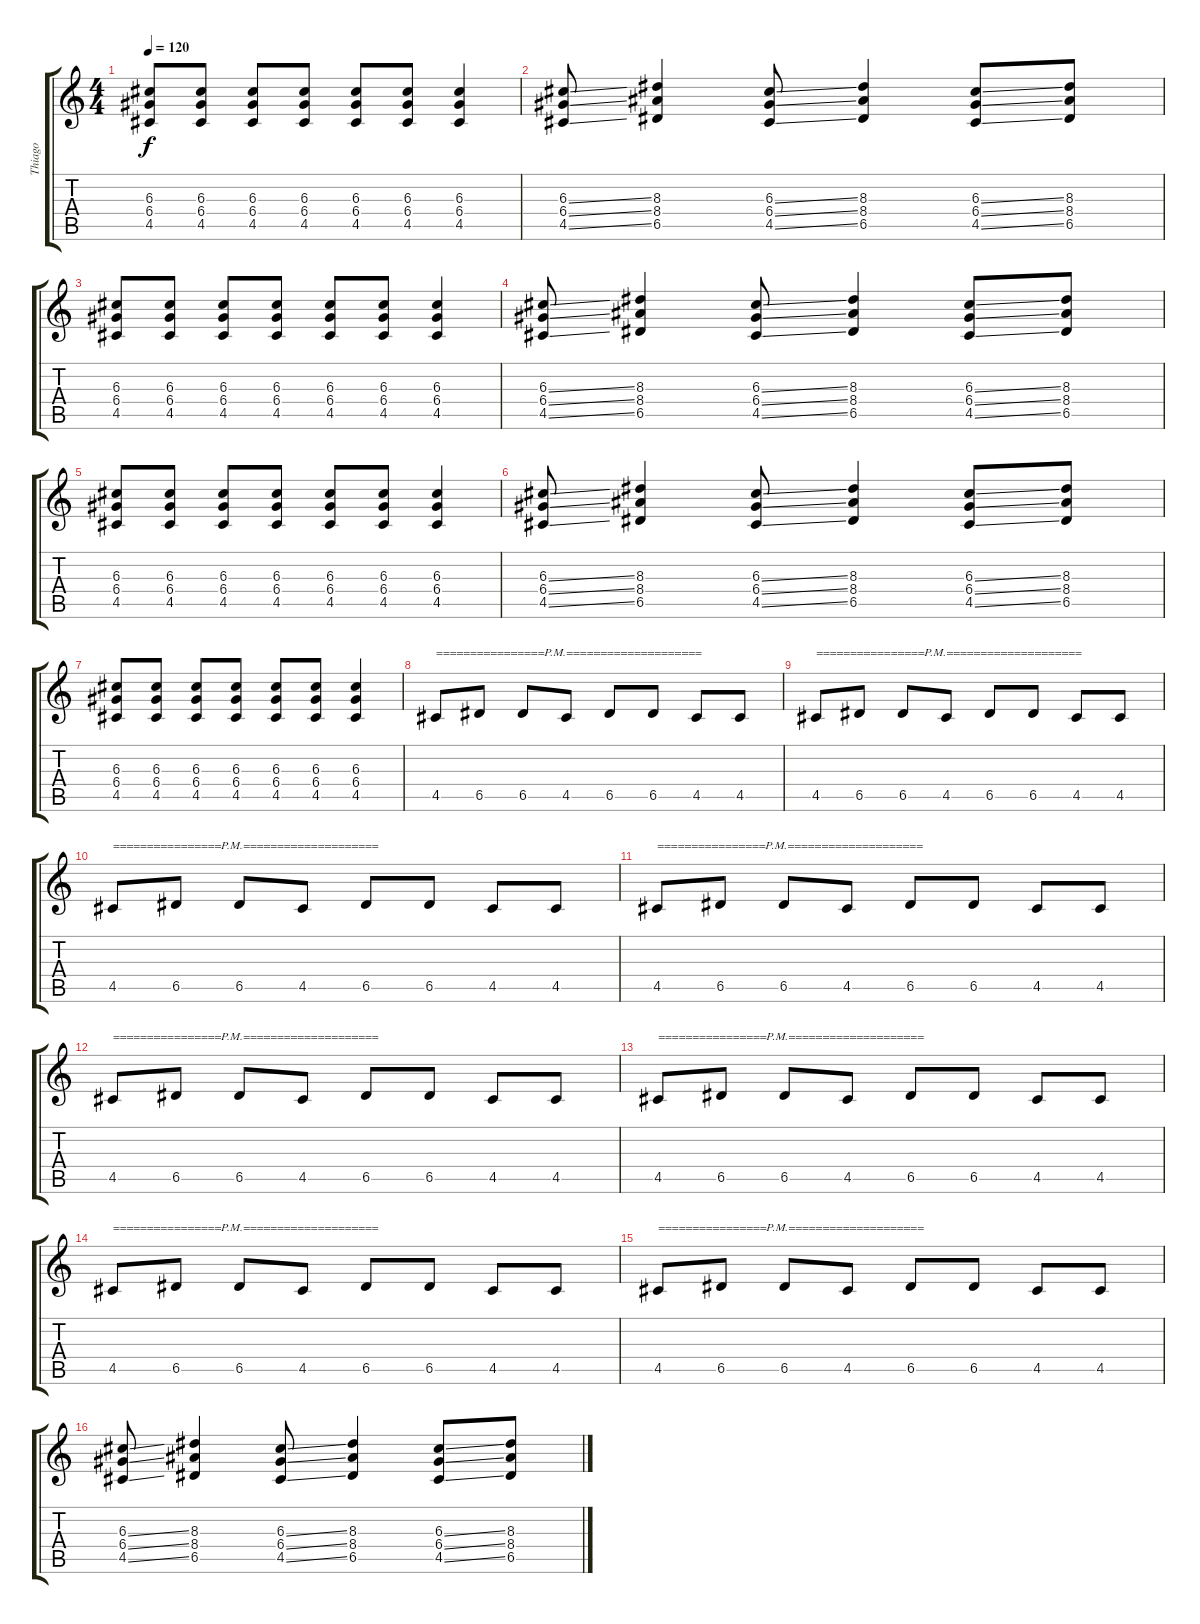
\track ("Thiago" "Thiago") {instrument overdrivenguitar}
\staff {score tabs}
\tuning (E4 B3 G3 D3 A2 E2) {hide}
\ts (4 4)
\tempo 120
\clef g2
\ks c
(6.3 6.4 4.5).8{dy f} (6.3 6.4 4.5).8 (6.3 6.4 4.5).8 (6.3 6.4 4.5).8 (6.3 6.4 4.5).8 (6.3 6.4 4.5).8 (6.3 6.4 4.5).4 |
(6.3{ss} 6.4{ss} 4.5{ss}).8 (8.3 8.4 6.5).4 (6.3{ss} 6.4{ss} 4.5{ss}).8 (8.3 8.4 6.5).4 (6.3{ss} 6.4{ss} 4.5{ss}).8 (8.3 8.4 6.5).8 |
(6.3 6.4 4.5).8 (6.3 6.4 4.5).8 (6.3 6.4 4.5).8 (6.3 6.4 4.5).8 (6.3 6.4 4.5).8 (6.3 6.4 4.5).8 (6.3 6.4 4.5).4 |
(6.3{ss} 6.4{ss} 4.5{ss}).8 (8.3 8.4 6.5).4 (6.3{ss} 6.4{ss} 4.5{ss}).8 (8.3 8.4 6.5).4 (6.3{ss} 6.4{ss} 4.5{ss}).8 (8.3 8.4 6.5).8 |
(6.3 6.4 4.5).8 (6.3 6.4 4.5).8 (6.3 6.4 4.5).8 (6.3 6.4 4.5).8 (6.3 6.4 4.5).8 (6.3 6.4 4.5).8 (6.3 6.4 4.5).4 |
(6.3{ss} 6.4{ss} 4.5{ss}).8 (8.3 8.4 6.5).4 (6.3{ss} 6.4{ss} 4.5{ss}).8 (8.3 8.4 6.5).4 (6.3{ss} 6.4{ss} 4.5{ss}).8 (8.3 8.4 6.5).8 |
(6.3 6.4 4.5).8 (6.3 6.4 4.5).8 (6.3 6.4 4.5).8 (6.3 6.4 4.5).8 (6.3 6.4 4.5).8 (6.3 6.4 4.5).8 (6.3 6.4 4.5).4 |
4.5.8{txt "================P.M.===================="} 6.5.8 6.5.8 4.5.8 6.5.8 6.5.8 4.5.8 4.5.8 |
4.5.8{txt "================P.M.===================="} 6.5.8 6.5.8 4.5.8 6.5.8 6.5.8 4.5.8 4.5.8 |
4.5.8{txt "================P.M.===================="} 6.5.8 6.5.8 4.5.8 6.5.8 6.5.8 4.5.8 4.5.8 |
4.5.8{txt "================P.M.===================="} 6.5.8 6.5.8 4.5.8 6.5.8 6.5.8 4.5.8 4.5.8 |
4.5.8{txt "================P.M.===================="} 6.5.8 6.5.8 4.5.8 6.5.8 6.5.8 4.5.8 4.5.8 |
4.5.8{txt "================P.M.===================="} 6.5.8 6.5.8 4.5.8 6.5.8 6.5.8 4.5.8 4.5.8 |
4.5.8{txt "================P.M.===================="} 6.5.8 6.5.8 4.5.8 6.5.8 6.5.8 4.5.8 4.5.8 |
4.5.8{txt "================P.M.===================="} 6.5.8 6.5.8 4.5.8 6.5.8 6.5.8 4.5.8 4.5.8 |
(6.3{ss} 6.4{ss} 4.5{ss}).8 (8.3 8.4 6.5).4 (6.3{ss} 6.4{ss} 4.5{ss}).8 (8.3 8.4 6.5).4 (6.3{ss} 6.4{ss} 4.5{ss}).8 (8.3 8.4 6.5).8
